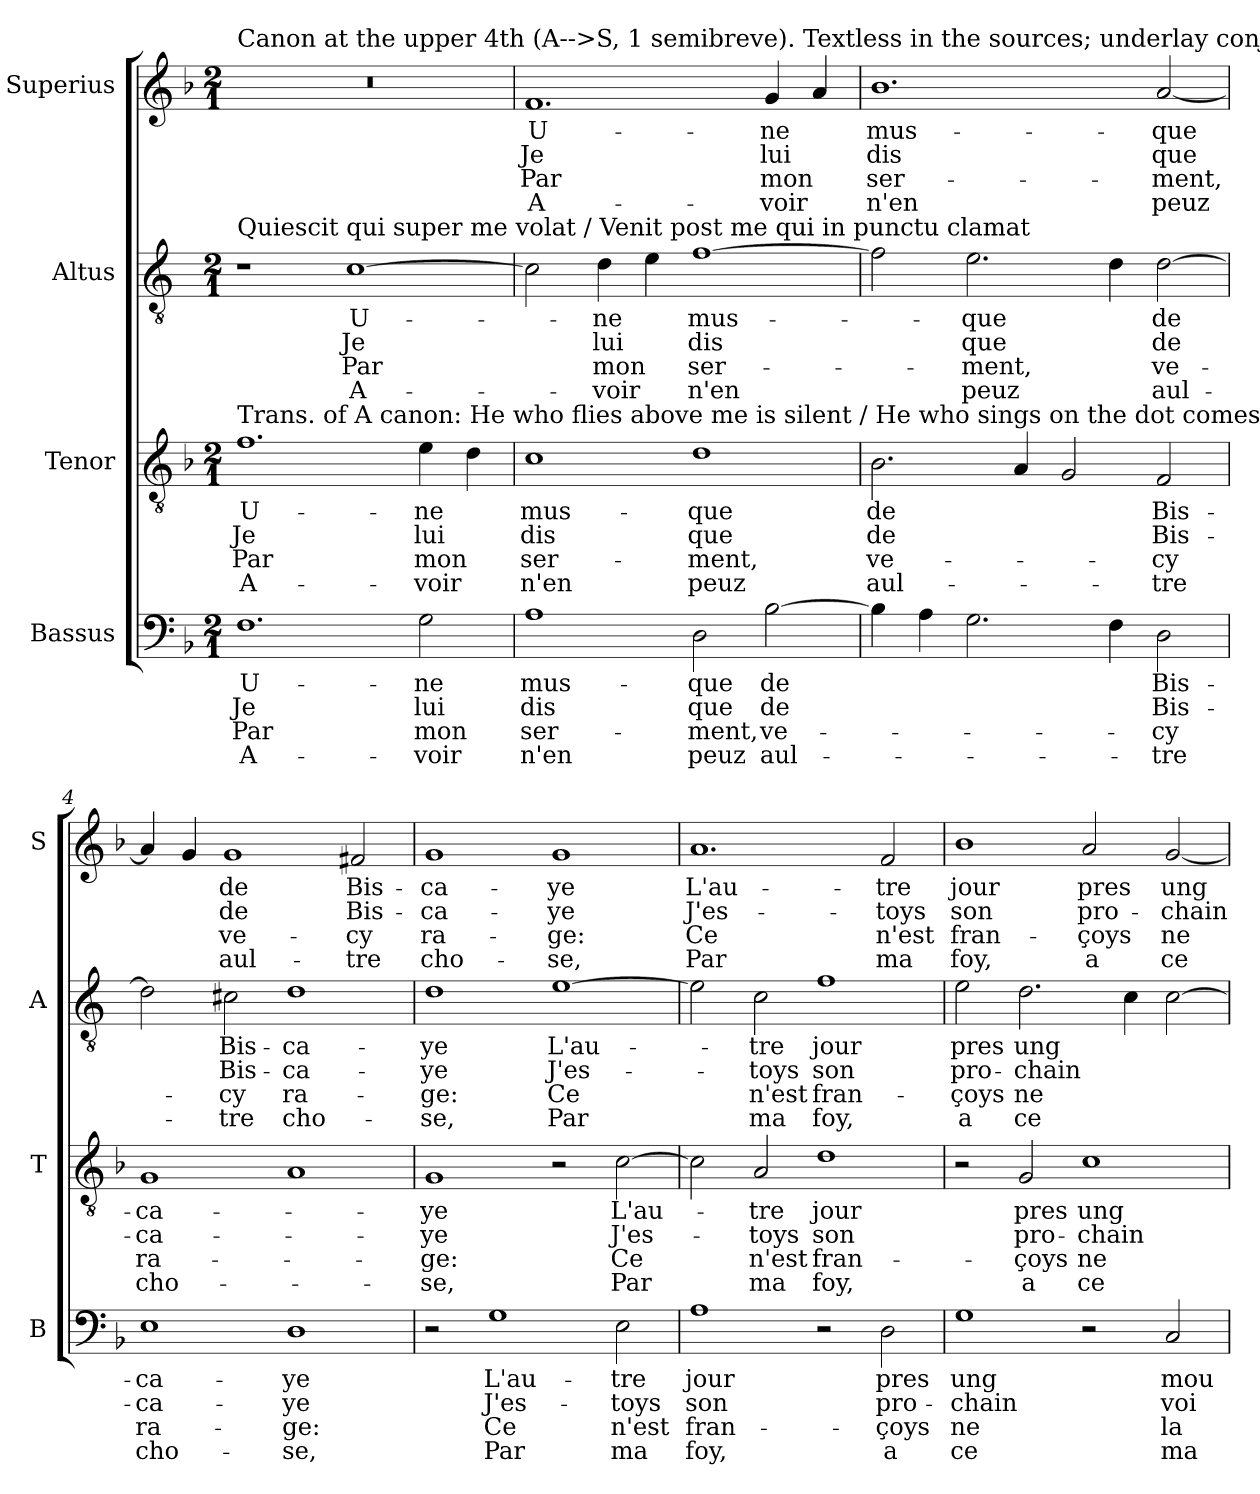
**kern	**text	**text	**text	**text	**kern	**text	**text	**text	**text	**kern	**text	**text	**text	**text	**kern	**text	**text	**text	**text
*part4	*part4	*part4	*part4	*part4	*part3	*part3	*part3	*part3	*part3	*part2	*part2	*part2	*part2	*part2	*part1	*part1	*part1	*part1	*part1
*staff4	*staff4	*staff4	*staff4	*staff4	*staff3	*staff3	*staff3	*staff3	*staff3	*staff2	*staff2	*staff2	*staff2	*staff2	*staff1	*staff1	*staff1	*staff1	*staff1
*I"Bassus	*	*	*	*	*I"Tenor	*	*	*	*	*I"Altus	*	*	*	*	*I"Superius	*	*	*	*
*I'B	*	*	*	*	*I'T	*	*	*	*	*I'A	*	*	*	*	*I'S	*	*	*	*
*clefF4	*	*	*	*	*clefGv2	*	*	*	*	*clefGv2	*	*	*	*	*clefG2	*	*	*	*
*k[b-]	*	*	*	*	*k[b-]	*	*	*	*	*k[]	*	*	*	*	*k[b-]	*	*	*	*
*M2/1	*	*	*	*	*M2/1	*	*	*	*	*M2/1	*	*	*	*	*M2/1	*	*	*	*
=1	=1	=1	=1	=1	=1	=1	=1	=1	=1	=1	=1	=1	=1	=1	=1	=1	=1	=1	=1
!	!	!	!	!	!	!	!	!	!	!	!	!	!	!	!LO:TX:a:t=Canon at the upper 4th (A-->S, 1 semibreve). Textless in the sources; underlay conjectural	!	!	!	!
!	!	!	!	!	!	!	!	!	!	!LO:TX:a:t=Quiescit qui super me volat / Venit post me qui in punctu clamat	!	!	!	!	!	!	!	!	!
!	!	!	!	!	!LO:TX:a:t=Trans. of A canon&colon; He who flies above me is silent / He who sings on the dot comes after me	!	!	!	!	!	!	!	!	!	!	!	!	!	!
1.F	U-	Je	Par	A-	1.f	U-	Je	Par	A-	1r	.	.	.	.	0r	.	.	.	.
.	.	.	.	.	.	.	.	.	.	[1c	U-	Je	Par	A-	.	.	.	.	.
2G\	-ne	lui	mon	-voir	4e\	-ne	lui	mon	-voir	.	.	.	.	.	.	.	.	.	.
.	.	.	.	.	4d\	.	.	.	.	.	.	.	.	.	.	.	.	.	.
=2	=2	=2	=2	=2	=2	=2	=2	=2	=2	=2	=2	=2	=2	=2	=2	=2	=2	=2	=2
1A	mus-	dis	ser-	n'en	1c	mus-	dis	ser-	n'en	2c\]	.	.	.	.	1.f	U-	Je	Par	A-
.	.	.	.	.	.	.	.	.	.	4d\	-ne	lui	mon	-voir	.	.	.	.	.
.	.	.	.	.	.	.	.	.	.	4e\	.	.	.	.	.	.	.	.	.
2D\	-que	que	-ment,	peuz	1d	-que	que	-ment,	peuz	[1f	mus-	dis	ser-	n'en	.	.	.	.	.
[2B-\	de	de	ve-	aul-	.	.	.	.	.	.	.	.	.	.	4g/	-ne	lui	mon	-voir
.	.	.	.	.	.	.	.	.	.	.	.	.	.	.	4a/	.	.	.	.
=3	=3	=3	=3	=3	=3	=3	=3	=3	=3	=3	=3	=3	=3	=3	=3	=3	=3	=3	=3
4B-\]	.	.	.	.	2.B-\	de	de	ve-	aul-	2f\]	.	.	.	.	1.b-	mus-	dis	ser-	n'en
4A\	.	.	.	.	.	.	.	.	.	.	.	.	.	.	.	.	.	.	.
2.G\	.	.	.	.	.	.	.	.	.	2.e\	-que	que	-ment,	peuz	.	.	.	.	.
.	.	.	.	.	4A/	.	.	.	.	.	.	.	.	.	.	.	.	.	.
.	.	.	.	.	2G/	.	.	.	.	.	.	.	.	.	.	.	.	.	.
4F\	.	.	.	.	.	.	.	.	.	4d\	.	.	.	.	.	.	.	.	.
2D\	Bis-	Bis-	-cy	-tre	2F/	Bis-	Bis-	-cy	-tre	[2d\	de	de	ve-	aul-	[2a/	-que	que	-ment,	peuz
=4	=4	=4	=4	=4	=4	=4	=4	=4	=4	=4	=4	=4	=4	=4	=4	=4	=4	=4	=4
1E	-ca-	-ca-	ra-	cho-	1G	-ca-	-ca-	ra-	cho-	2d\]	.	.	.	.	4a/]	.	.	.	.
.	.	.	.	.	.	.	.	.	.	.	.	.	.	.	4g/	.	.	.	.
.	.	.	.	.	.	.	.	.	.	2c#X\	Bis-	Bis-	-cy	-tre	1g	de	de	ve-	aul-
1D	-ye	-ye	-ge:	-se,	1A	.	.	.	.	1d	-ca-	-ca-	ra-	cho-	.	.	.	.	.
.	.	.	.	.	.	.	.	.	.	.	.	.	.	.	2f#X/	Bis-	Bis-	-cy	-tre
=5	=5	=5	=5	=5	=5	=5	=5	=5	=5	=5	=5	=5	=5	=5	=5	=5	=5	=5	=5
2r	.	.	.	.	1G	-ye	-ye	-ge:	-se,	1d	-ye	-ye	-ge:	-se,	1g	-ca-	-ca-	ra-	cho-
1G	L'au-	J'es-	Ce	Par	.	.	.	.	.	.	.	.	.	.	.	.	.	.	.
.	.	.	.	.	2r	.	.	.	.	[1e	L'au-	J'es-	Ce	Par	1g	-ye	-ye	-ge:	-se,
2E\	-tre	-toys	n'est	ma	[2c\	L'au-	J'es-	Ce	Par	.	.	.	.	.	.	.	.	.	.
=6	=6	=6	=6	=6	=6	=6	=6	=6	=6	=6	=6	=6	=6	=6	=6	=6	=6	=6	=6
1A	jour	son	fran-	foy,	2c\]	.	.	.	.	2e\]	.	.	.	.	1.a	L'au-	J'es-	Ce	Par
.	.	.	.	.	2A/	-tre	-toys	n'est	ma	2c\	-tre	-toys	n'est	ma	.	.	.	.	.
2r	.	.	.	.	1d	jour	son	fran-	foy,	1f	jour	son	fran-	foy,	.	.	.	.	.
2D\	pres	pro-	-çoys	a	.	.	.	.	.	.	.	.	.	.	2f/	-tre	-toys	n'est	ma
=7	=7	=7	=7	=7	=7	=7	=7	=7	=7	=7	=7	=7	=7	=7	=7	=7	=7	=7	=7
1G	ung	-chain	ne	ce	2r	.	.	.	.	2e\	pres	pro-	-çoys	a	1b-	jour	son	fran-	foy,
.	.	.	.	.	2G/	pres	pro-	-çoys	a	2.d\	ung	-chain	ne	ce	.	.	.	.	.
2r	.	.	.	.	1c	ung	-chain	ne	ce	.	.	.	.	.	2a/	pres	pro-	-çoys	a
.	.	.	.	.	.	.	.	.	.	4c\	.	.	.	.	.	.	.	.	.
2C/	mou-	voi-	la-	ma-	.	.	.	.	.	[2c\	.	.	.	.	[2g/	ung	-chain	ne	ce
=	=	=	=	=	=	=	=	=	=	=	=	=	=	=	=	=	=	=	=
*-	*-	*-	*-	*-	*-	*-	*-	*-	*-	*-	*-	*-	*-	*-	*-	*-	*-	*-	*-
